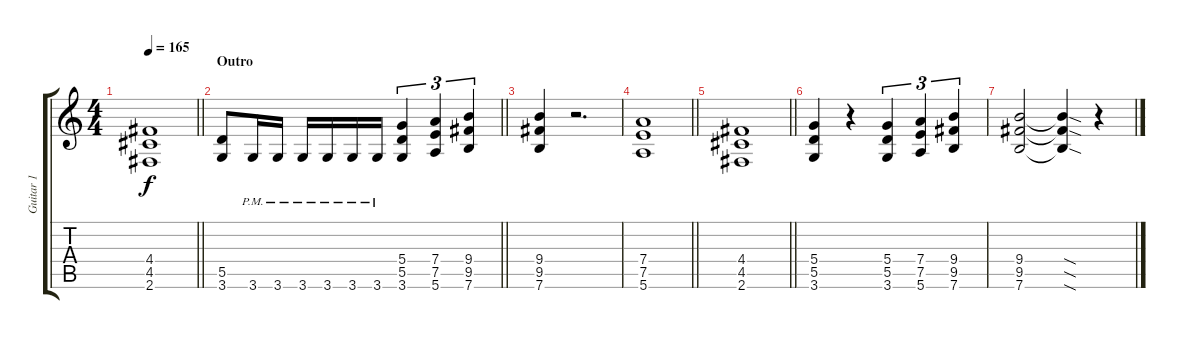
\track ("Guitar 1" "Guitar 1") {instrument distortionguitar}
\staff {score tabs}
\tuning (E4 B3 G3 D3 A2 E2) {hide}
\ts (4 4)
\tempo 165
\clef g2
\barLineRight lightlight
\ks c
(4.4 4.5 2.6).1{dy f} |
\section ("" "Outro")
\barLineRight lightlight
(5.5 3.6).8 3.6{pm}.16 3.6{pm}.16 3.6{pm}.16 3.6{pm}.16 3.6{pm}.16 3.6{pm}.16 (5.4 5.5 3.6).4{tu (3 2)} (7.4 7.5 5.6).4{tu (3 2)} (9.4 9.5 7.6).4{tu (3 2)} |
(9.4 9.5 7.6).4 r.2{d} |
\barLineRight lightlight
(7.4 7.5 5.6).1 |
\barLineRight lightlight
(4.4 4.5 2.6).1 |
(5.4 5.5 3.6).4 r.4 (5.4 5.5 3.6).4{tu (3 2)} (7.4 7.5 5.6).4{tu (3 2)} (9.4 9.5 7.6).4{tu (3 2)} |
(9.4 9.5 7.6).2 (9.4{sod t} 9.5{sod t} 7.6{sod t}).4 r.4
